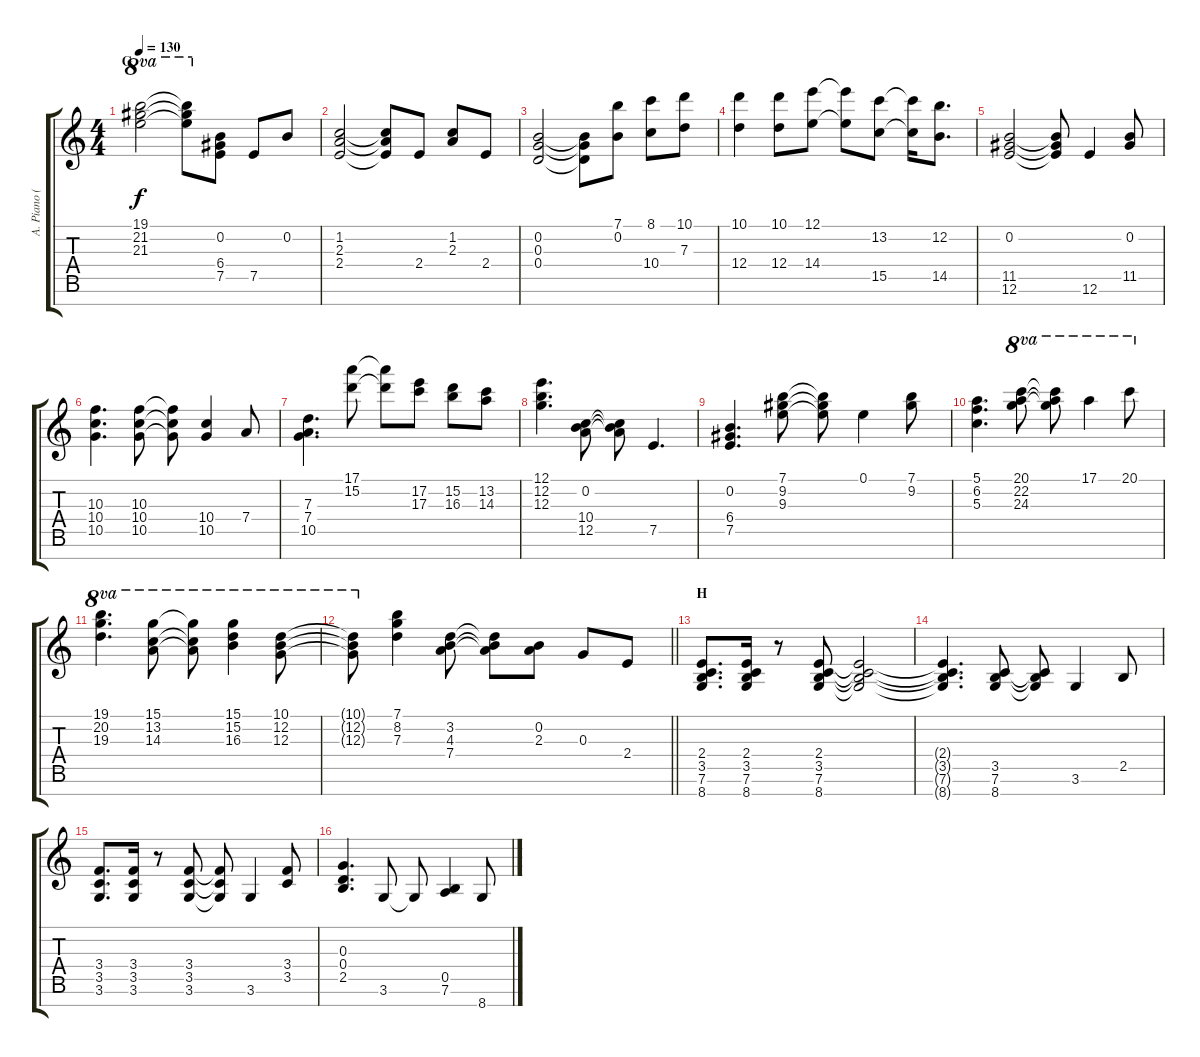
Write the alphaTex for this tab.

\track ("A. Piano (Right Hand)" "A. Piano (") {instrument acousticgrandpiano}
\staff {score tabs}
\tuning (E5 B4 G4 D4 A3 E3 B2) {hide}
\ts (4 4)
\section ("" "G")
\tempo 130
\clef g2
\ks c
(19.1 21.2 21.3).2{ot 8va dy f} (19.1{t} 21.2{t} 21.3{t}).8{ot 8va} (0.2 6.4 7.5).8 7.5.8 0.2.8 |
(1.2 2.3 2.4).2 (1.2{t} 2.3{t} 2.4{t}).8 2.4.8 (1.2 2.3).8 2.4.8 |
(0.2 0.3 0.4).2 (0.2{t} 0.3{t} 0.4{t}).8 (7.1 0.2).8 (8.1 10.4).8 (10.1 7.3).8 |
(10.1 12.4).4 (10.1 12.4).8 (12.1 14.4).8 (12.1{t} 14.4{t}).8 (13.2 15.5).8 (13.2{t} 15.5{t}).16 (12.2 14.5).8{d} |
(0.2 11.5 12.6).2 (0.2{t} 11.5{t} 12.6{t}).8 12.6.4 (0.2 11.5).8 |
(10.3 10.4 10.5).4{d} (10.3 10.4 10.5).8 (10.3{t} 10.4{t} 10.5{t}).8 (10.4 10.5).4 7.4.8 |
(7.3 7.4 10.5).4{d} (17.1 15.2).8 (17.1{t} 15.2{t}).8 (17.2 17.3).8 (15.2 16.3).8 (13.2 14.3).8 |
(12.1 12.2 12.3).4{d} (0.2 10.4 12.5).8 (0.2{t} 10.4{t} 12.5{t}).8 7.5.4{d} |
(0.2 6.4 7.5).4{d} (7.1 9.2 9.3).8 (7.1{t} 9.2{t} 9.3{t}).8 0.1.4 (7.1 9.2).8 |
(5.1 6.2 5.3).4{d} (20.1 22.2 24.3).8{ot 8va} (20.1{t} 22.2{t} 24.3{t}).8{ot 8va} 17.1.4{ot 8va} 20.1.8{ot 8va} |
(19.1 20.2 19.3).4{d ot 8va} (15.1 13.2 14.3).8{ot 8va} (15.1{t} 13.2{t} 14.3{t}).8{ot 8va} (15.1 15.2 16.3).4{ot 8va} (10.1 12.2 12.3).8{ot 8va} |
\barLineRight lightlight
(10.1{t} 12.2{t} 12.3{t}).8{ot 8va} (7.1 8.2 7.3).4 (3.2 4.3 7.4).8 (3.2{t} 4.3{t} 7.4{t}).8 (0.2 2.3).8 0.3.8 2.4.8 |
\section ("" "H")
(2.4 3.5 7.6 8.7).8{d} (2.4 3.5 7.6 8.7).16 r.8 (2.4 3.5 7.6 8.7).8 (2.4{t} 3.5{t} 7.6{t} 8.7{t}).2 |
(2.4{t} 3.5{t} 7.6{t} 8.7{t}).4{d} (3.5 7.6 8.7).8 (3.5{t} 7.6{t} 8.7{t}).8 3.6.4 2.5.8 |
(3.4 3.5 3.6).8{d} (3.4 3.5 3.6).16 r.8 (3.4 3.5 3.6).8 (3.4{t} 3.5{t} 3.6{t}).8 3.6.4 (3.4 3.5).8 |
(0.3 0.4 2.5).4{d} 3.6.8 3.6{t}.8 (0.5 7.6).4 8.7.8
